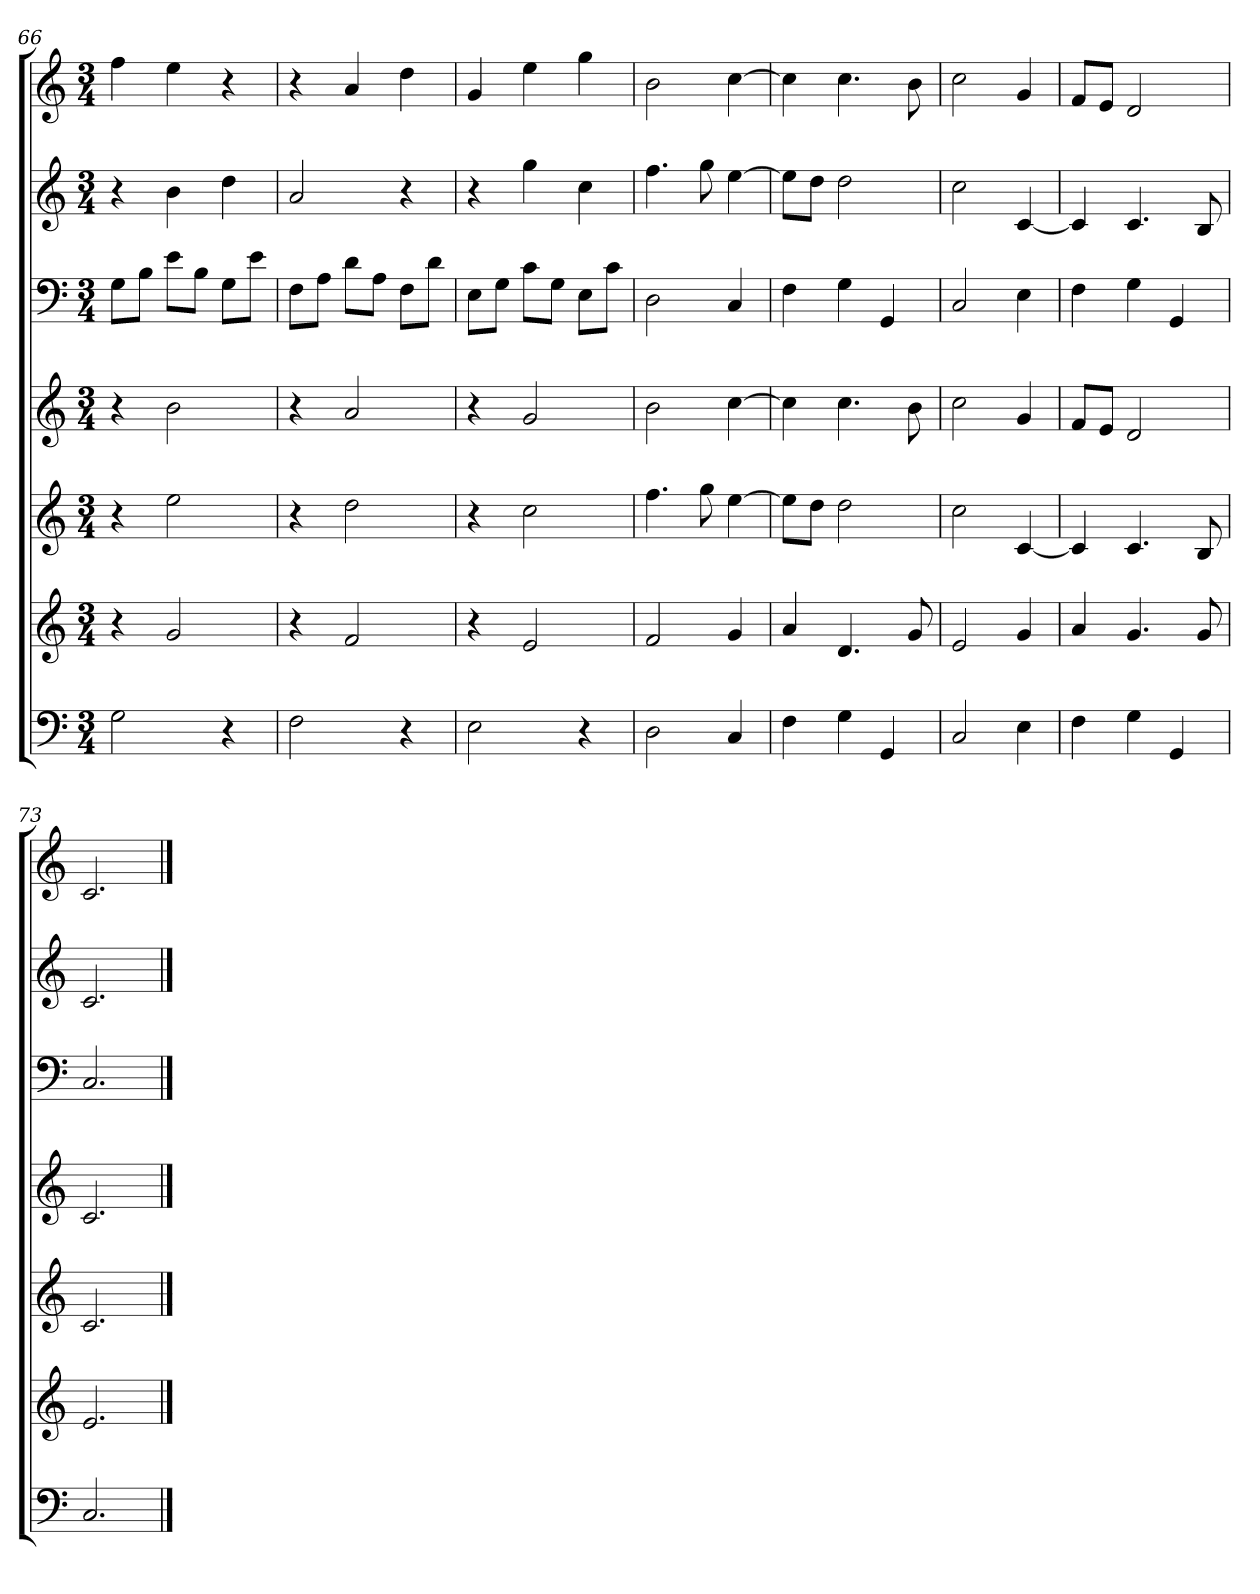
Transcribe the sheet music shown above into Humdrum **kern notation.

**kern	**kern	**kern	**kern	**kern	**kern	**kern
*part7	*part6	*part5	*part4	*part3	*part2	*part1
*staff7	*staff6	*staff5	*staff4	*staff3	*staff2	*staff1
*k[]	*k[]	*k[]	*k[]	*k[]	*k[]	*k[]
*C:	*C:	*C:	*C:	*C:	*C:	*C:
*M3/4	*M3/4	*M3/4	*M3/4	*M3/4	*M3/4	*M3/4
=66	=66	=66	=66	=66	=66	=66
2G	4r	4r	4r	8GL	4r	4ff
.	.	.	.	8BJ	.	.
.	2g	2ee	2b	8eL	4b	4ee
.	.	.	.	8BJ	.	.
4r	.	.	.	8GL	4dd	4r
.	.	.	.	8eJ	.	.
=67	=67	=67	=67	=67	=67	=67
2F	4r	4r	4r	8FL	2a	4r
.	.	.	.	8AJ	.	.
.	2f	2dd	2a	8dL	.	4a
.	.	.	.	8AJ	.	.
4r	.	.	.	8FL	4r	4dd
.	.	.	.	8dJ	.	.
=68	=68	=68	=68	=68	=68	=68
2E	4r	4r	4r	8EL	4r	4g
.	.	.	.	8GJ	.	.
.	2e	2cc	2g	8cL	4gg	4ee
.	.	.	.	8GJ	.	.
4r	.	.	.	8EL	4cc	4gg
.	.	.	.	8cJ	.	.
=69	=69	=69	=69	=69	=69	=69
2D	2f	4.ff	2b	2D	4.ff	2b
.	.	8gg	.	.	8gg	.
4C	4g	[4ee	[4cc	4C	[4ee	[4cc
=70	=70	=70	=70	=70	=70	=70
4F	4a	8eeL]	4cc]	4F	8eeL]	4cc]
.	.	8ddJ	.	.	8ddJ	.
4G	4.d	2dd	4.cc	4G	2dd	4.cc
4GG	.	.	.	4GG	.	.
.	8g	.	8b	.	.	8b
=71	=71	=71	=71	=71	=71	=71
2C	2e	2cc	2cc	2C	2cc	2cc
4E	4g	[4c	4g	4E	[4c	4g
=72	=72	=72	=72	=72	=72	=72
4F	4a	4c]	8fL	4F	4c]	8fL
.	.	.	8eJ	.	.	8eJ
4G	4.g	4.c	2d	4G	4.c	2d
4GG	.	.	.	4GG	.	.
.	8g	8B	.	.	8B	.
=73	=73	=73	=73	=73	=73	=73
2.C	2.e	2.c	2.c	2.C	2.c	2.c
==	==	==	==	==	==	==
*-	*-	*-	*-	*-	*-	*-
